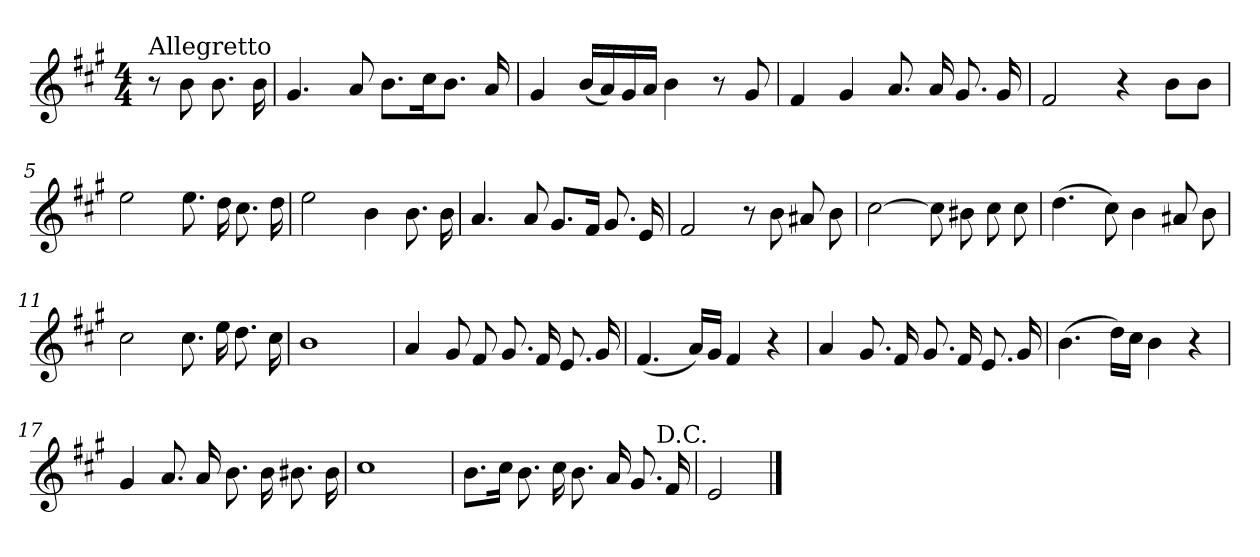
**kern
*part1
*staff1
*clefG2
*k[f#c#g#]
*A:
*M4/4
=
!LO:TX:a:t=Allegretto
8r
8b\
8.b\
16b\
=1
4.g#/
8a/
8.b\L
16cc#\k
8.b\J
16a/
=2
4g#/
(<16b/LL
16a/)
16g#/
16a/JJ
4b\
8r
8g#/
=3
4f#/
4g#/
8.a/
16a/
8.g#/
16g#/
!!LO:LB:g=z
=4
2f#/
4r
8b\L
8b\J
=5
2ee\
8.ee\
16dd\
8.cc#\
16dd\
=6
2ee\
4b\
8.b\
16b\
=7
4.a/
8a/
8.g#/L
16f#/Jk
8.g#/
16e/
=8
2f#/
8r
8b\
8a#X/
8b\
!!LO:LB:g=z
=9
[2cc#\
8cc#\]
8b#X\
8cc#\
8cc#\
=10
(>4.dd\
8cc#\)
4b\
8a#X/
8b\
=11
2cc#\
8.cc#\
16ee\
8.dd\
16cc#\
=12
1b
=13
4a/
8g#/
8f#/
8.g#/
16f#/
8.e/
16g#/
!!LO:LB:g=z
=14
(<4.f#/
16a/LL)
16g#/JJ
4f#/
4r
=15
4a/
8.g#/
16f#/
8.g#/
16f#/
8.e/
16g#/
=16
(>4.b\
16dd\LL)
16cc#\JJ
4b\
4r
=17
4g#/
8.a/
16a/
8.b\
16b\
8.b#X\
16b#\
=18
1cc#
!!LO:LB:g=z
=19
8.b\L
16cc#\Jk
8.b\
16cc#\
8.b\
16a/
8.g#/
16f#/
=20
!LO:TX:a:rj:t=D.C.
2e/
==
*-
